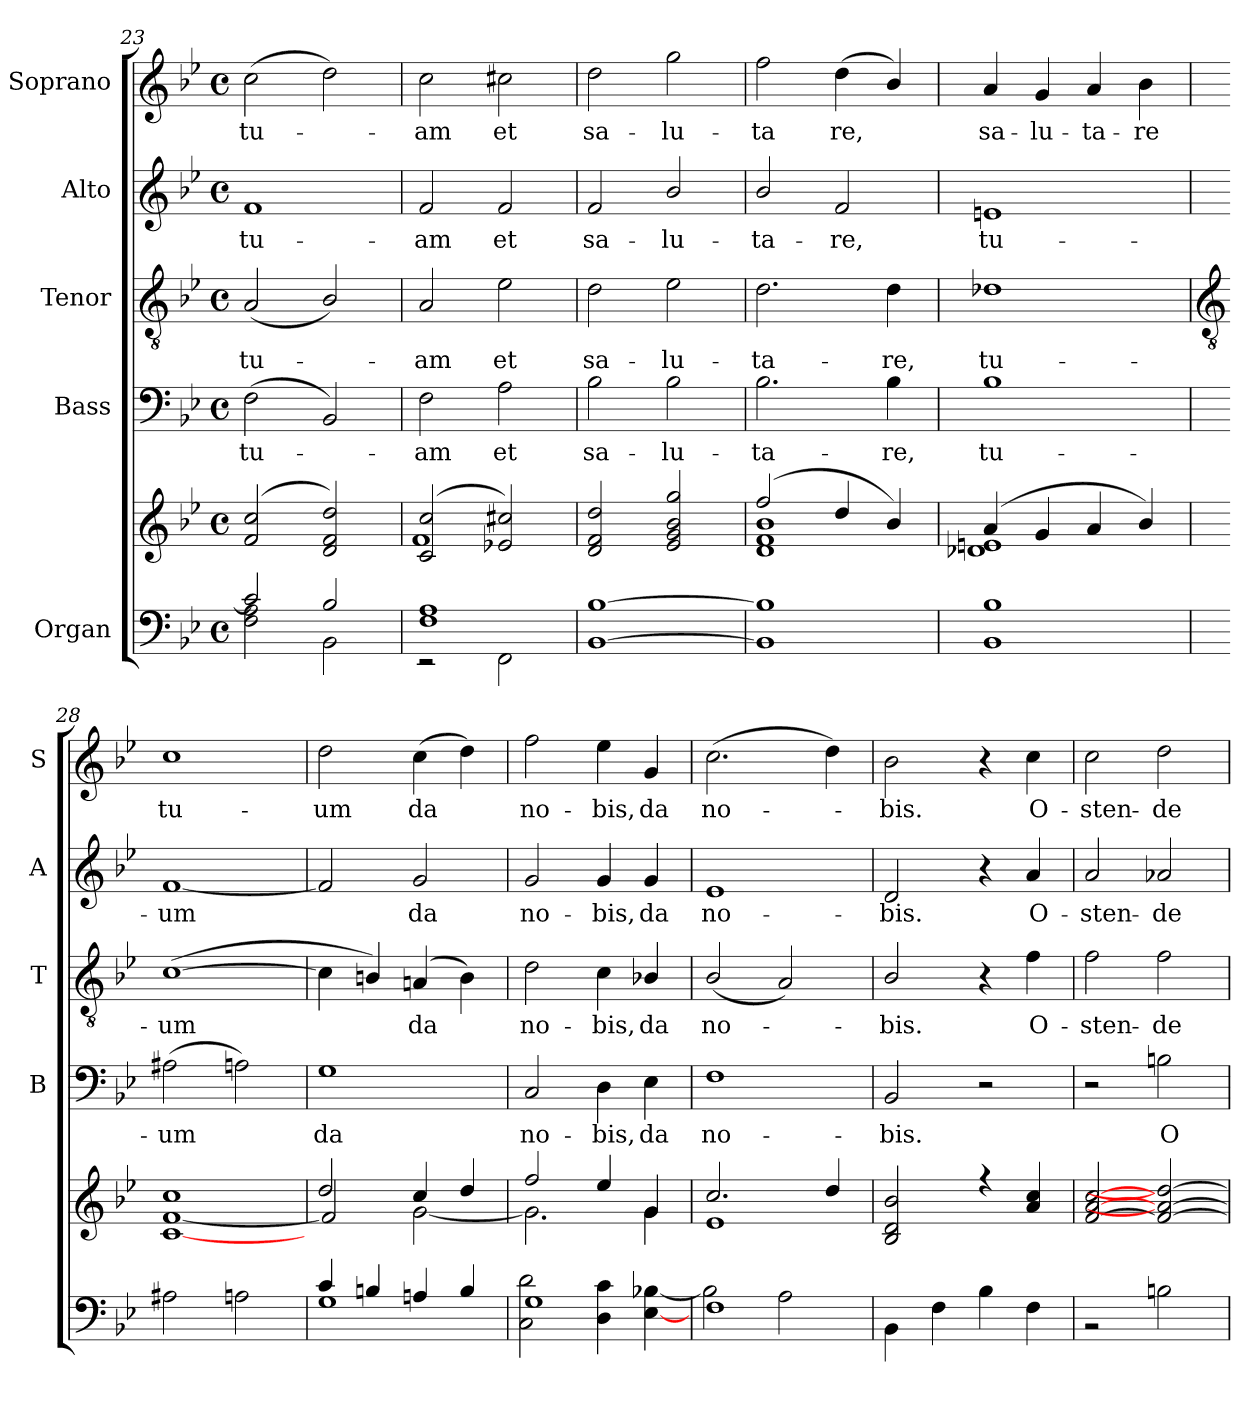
**kern	**kern	**kern	**text	**kern	**text	**kern	**text	**kern	**text
*part5	*part5	*part4	*part4	*part3	*part3	*part2	*part2	*part1	*part1
*staff6	*staff5	*staff4	*staff4	*staff3	*staff3	*staff2	*staff2	*staff1	*staff1
*I"Organ	*	*I"Bass	*	*I"Tenor	*	*I"Alto	*	*I"Soprano	*
*	*	*I'B	*	*I'T	*	*I'A	*	*I'S	*
*clefF4	*clefG2	*clefF4	*	*clefGv2	*	*clefG2	*	*clefG2	*
*k[b-e-]	*k[b-e-]	*k[b-e-]	*	*k[b-e-]	*	*k[b-e-]	*	*k[b-e-]	*
*B-:	*B-:	*B-:	*	*B-:	*	*B-:	*	*B-:	*
*M4/4	*M4/4	*M4/4	*	*M4/4	*	*M4/4	*	*M4/4	*
*met(c)	*met(c)	*met(c)	*	*met(c)	*	*met(c)	*	*met(c)	*
=23	=23	=23	=23	=23	=23	=23	=23	=23	=23
*^	*^	*	*	*	*	*	*	*	*
!	!	!	!	!	!LO:LY:b	!	!LO:LY:b	!	!LO:LY:b	!	!LO:LY:b
2c/]	2F\ 2A\	(>2f/ 2cc/	1ryy	(2F	tu-	(<2A	tu-	1f	tu-	(>2cc	tu-
2B-/	2BB-\	2d/ 2f/ 2dd/)	.	2BB-)	.	2B-/)	.	.	.	2dd)	.
=24	=24	=24	=24	=24	=24	=24	=24	=24	=24	=24	=24
!	!	!	!	!	!LO:LY:b	!	!LO:LY:b	!	!LO:LY:b	!	!LO:LY:b
1F/ 1A/	2r	(>2c/ 2cc/	1f\	2F	am	2A	am	2f	-am	2cc	am
!	!	!	!	!	!LO:LY:b	!	!LO:LY:b	!	!LO:LY:b	!	!LO:LY:b
.	2FF\	2e-X/ 2cc#X/)	.	2A	et	2e-	et	2f	et	2cc#X	et
=25	=25	=25	=25	=25	=25	=25	=25	=25	=25	=25	=25
!	!	!	!	!	!LO:LY:b	!	!LO:LY:b	!	!LO:LY:b	!	!LO:LY:b
[1BB-/ [1B-/	1ryy	2d/ 2f/ 2dd/	1ryy	2B-	sa-	2d	sa-	2f	sa-	2dd	sa-
!	!	!	!	!	!LO:LY:b	!	!LO:LY:b	!	!LO:LY:b	!	!LO:LY:b
.	.	2e-/ 2g/ 2b-/ 2gg/	.	2B-	-lu-	2e-	-lu-	2b-/	-lu-	2gg	-lu-
=26	=26	=26	=26	=26	=26	=26	=26	=26	=26	=26	=26
!	!	!	!	!	!LO:LY:b	!	!LO:LY:b	!	!LO:LY:b	!	!LO:LY:b
1BB-/] 1B-/]	1ryy	(>2ff/	1d\ 1f\ 1b-\	2.B-	-ta-	2.d	-ta-	2b-/	-ta-	2ff	-ta
!	!	!	!	!	!	!	!	!	!LO:LY:b	!	!LO:LY:b
.	.	4dd/	.	.	.	.	.	2f	-re,	(<4dd	re,
!	!	!	!	!	!LO:LY:b	!	!LO:LY:b	!	!	!	!
.	.	4b-/)	.	4B-	-re,	4d	-re,	.	.	4b-/)	.
=27	=27	=27	=27	=27	=27	=27	=27	=27	=27	=27	=27
!	!	!	!	!	!LO:LY:b	!	!LO:LY:b	!	!LO:LY:b	!	!LO:LY:b
1BB-/ 1B-/	1ryy	(>4a/	1d-X\ 1en\	1B-	tu-	1d-X	tu-	1en	tu-	4a	sa-
!	!	!	!	!	!	!	!	!	!	!	!LO:LY:b
.	.	4g/	.	.	.	.	.	.	.	4g	-lu-
!	!	!	!	!	!	!	!	!	!	!	!LO:LY:b
.	.	4a/	.	.	.	.	.	.	.	4a	-ta-
!	!	!	!	!	!	!	!	!	!	!	!LO:LY:b
.	.	4b-/)	.	.	.	.	.	.	.	4b-	-re
!!LO:LB:g=z
=28	=28	=28	=28	=28	=28	=28	=28	=28	=28	=28	=28
*	*	*	*	*	*	*clefGv2	*	*	*	*	*
!	!	!	!	!	!LO:LY:b	!	!LO:LY:b	!	!LO:LY:b	!	!LO:LY:b
1ryy	2A#X\	1cc	[1c\ [1f\	(>2A#X	-um	(>[1c	-um	[1f	-um	1cc	tu-
.	2An\	.	.	2An)	.	.	.	.	.	.	.
=29	=29	=29	=29	=29	=29	=29	=29	=29	=29	=29	=29
!	!	!	!	!	!LO:LY:b	!	!	!	!	!	!LO:LY:b
4c/	1G\	2dd/	2f/]	1G	da	4c]	.	2f]	.	2dd	-um
4Bn/	.	.	.	.	.	4Bn/)	.	.	.	.	.
!	!	!	!	!	!	!	!LO:LY:b	!	!LO:LY:b	!	!LO:LY:b
4An/	.	4cc/	[2g\	.	.	(<4An	da	2g	da	(>4cc	da
4B/	.	4dd/	.	.	.	4B)	.	.	.	4dd)	.
=30	=30	=30	=30	=30	=30	=30	=30	=30	=30	=30	=30
!	!	!	!	!	!LO:LY:b	!	!LO:LY:b	!	!LO:LY:b	!	!LO:LY:b
1G/	2C\ 2d\	2ff/	2.g\]	2C	no-	2d	no-	2g	no-	2ff	no-
!	!	!	!	!	!LO:LY:b	!	!LO:LY:b	!	!LO:LY:b	!	!LO:LY:b
.	4D\ 4c\	4ee-/	.	4D	-bis,	4c	-bis,	4g	-bis,	4ee-	-bis,
!	!	!	!	!	!LO:LY:b	!	!LO:LY:b	!	!LO:LY:b	!	!LO:LY:b
.	[4E-\ [4B-X\	4g	4g\	4E-	da	4B-X/	da	4g	da	4g	da
=31	=31	=31	=31	=31	=31	=31	=31	=31	=31	=31	=31
!	!	!	!	!	!LO:LY:b	!	!LO:LY:b	!	!LO:LY:b	!	!LO:LY:b
1F/	2B-\]	2.cc/	1e-\	1F	no-	(<2B-/	no-	1e-	no-	(>2.cc	no-
.	2A\	.	.	.	.	2A)	.	.	.	.	.
.	.	4dd/	.	.	.	.	.	.	.	4dd)	.
=32	=32	=32	=32	=32	=32	=32	=32	=32	=32	=32	=32
!	!	!	!	!	!LO:LY:b	!	!LO:LY:b	!	!LO:LY:b	!	!LO:LY:b
1ryy	4BB-\	2B- 2d 2b-	1ryy	2BB-	-bis.	2B-/	bis.	2d	-bis.	2b-	bis.
.	4F\	.	.	.	.	.	.	.	.	.	.
.	4B-\	4r	.	2r	.	4r	.	4r	.	4r	.
!	!	!	!	!	!	!	!LO:LY:b	!	!LO:LY:b	!	!LO:LY:b
.	4F\	4a 4cc	.	.	.	4f	O-	4a	O-	4cc	O-
=33	=33	=33	=33	=33	=33	=33	=33	=33	=33	=33	=33
!	!	!	!	!	!	!	!LO:LY:b	!	!LO:LY:b	!	!LO:LY:b
1ryy	2r	[2f [2a [2cc	1ryy	2r	.	2f	-sten-	2a	-sten-	2cc	-sten-
!	!	!	!	!	!LO:LY:b	!	!LO:LY:b	!	!LO:LY:b	!	!LO:LY:b
.	2Bn\	2f_ 2a-_ 2dd_	.	2Bn	O-	2f	-de	2a-X	-de	2dd	-de
*v	*v	*	*	*	*	*	*	*	*	*	*
*	*v	*v	*	*	*	*	*	*	*	*
=	=	=	=	=	=	=	=	=	=
*-	*-	*-	*-	*-	*-	*-	*-	*-	*-
